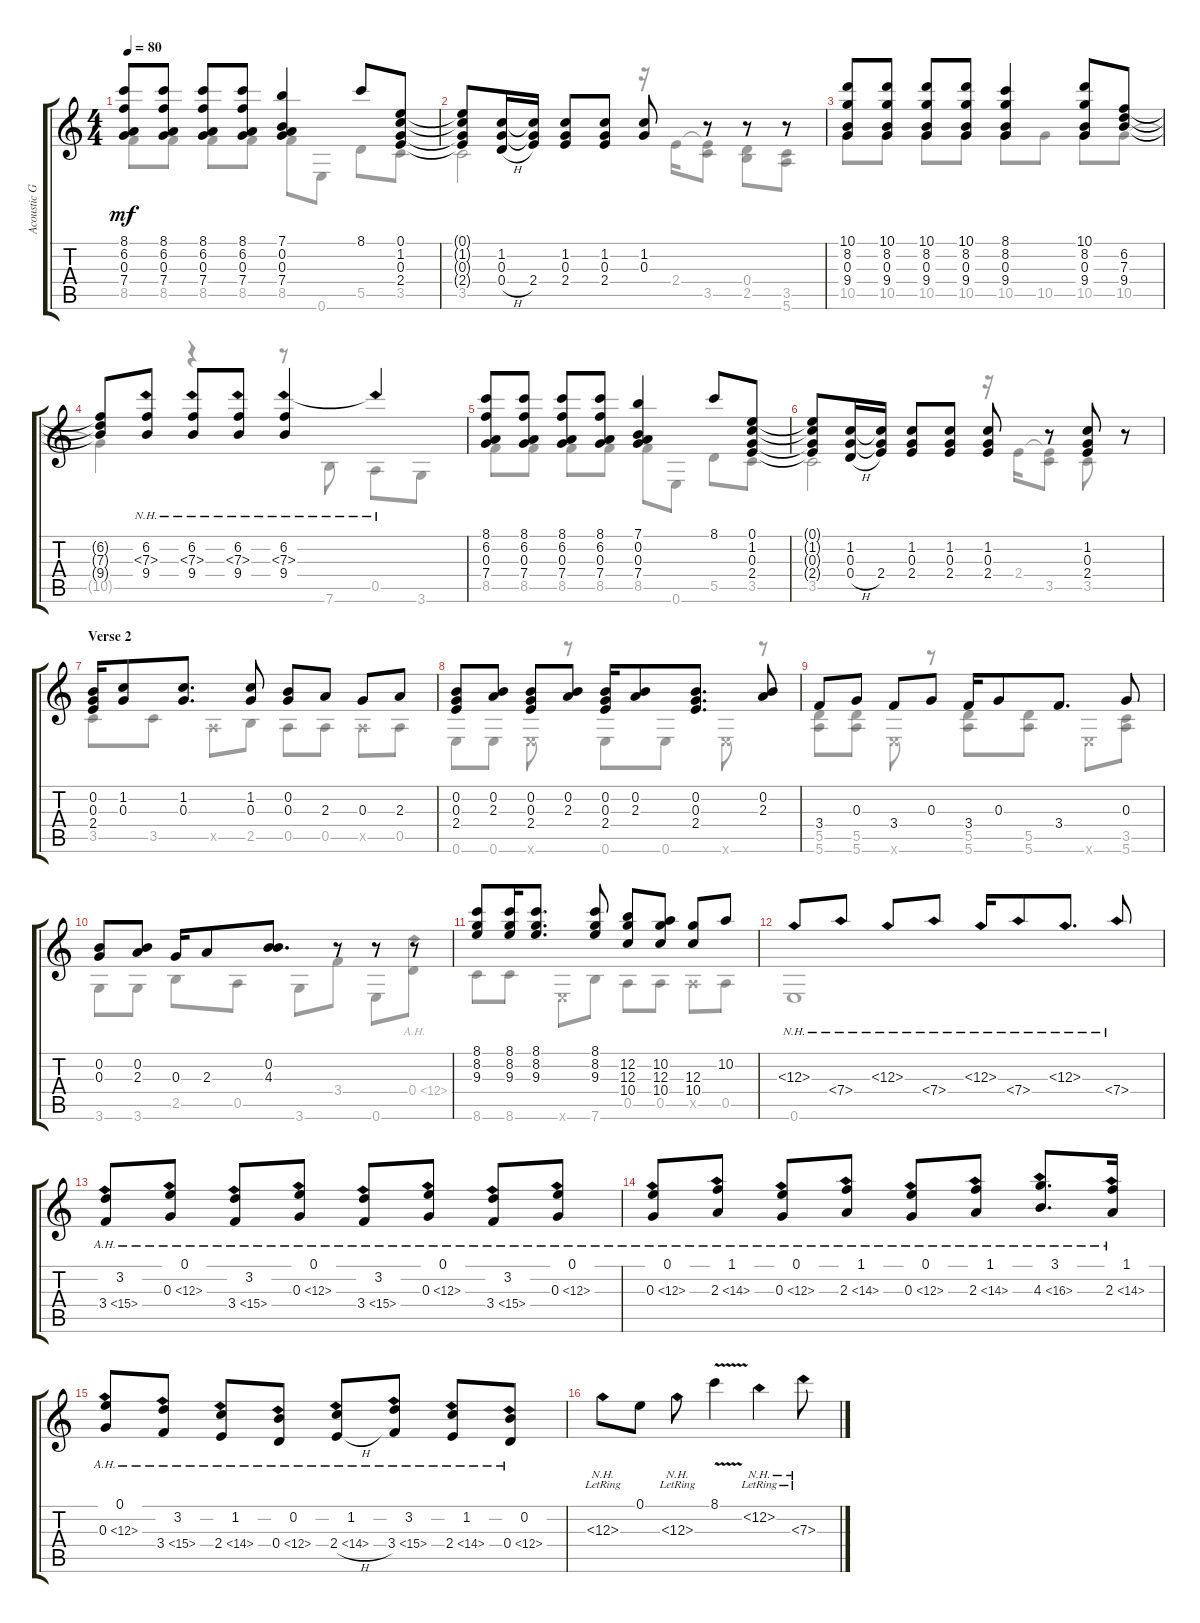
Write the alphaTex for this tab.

\track ("Acoustic Guitar (Nylon)" "Acoustic G") {instrument acousticguitarnylon}
\staff {score tabs}
\tuning (E4 B3 G3 D3 A2 E2) {hide}
\voice
\ts (4 4)
\tempo 80
\clef g2
\ks c
(8.1 6.2 0.3 7.4).8{dy mf} (8.1 6.2 0.3 7.4).8 (8.1 6.2 0.3 7.4).8 (8.1 6.2 0.3 7.4).8 (7.1 0.2 0.3 7.4).4 8.1.8 (0.1 1.2 0.3 2.4).8 |
(0.1{t} 1.2{t} 0.3{t} 2.4{t}).8 (1.2 0.3 0.4{h}).16 (1.2{t} 0.3{t} 2.4).16 (1.2 0.3 2.4).8 (1.2 0.3 2.4).8 (1.2 0.3).8 r.8 r.8 r.8 |
(10.1 8.2 0.3 9.4).8 (10.1 8.2 0.3 9.4).8 (10.1 8.2 0.3 9.4).8 (10.1 8.2 0.3 9.4).8 (8.1 8.2 0.3 9.4).4 (10.1 8.2 0.3 9.4).8 (6.2 7.3 9.4).8 |
(6.2{t} 7.3{t} 9.4{t}).8 (6.2 7.3{nh} 9.4).8 (6.2 7.3{nh} 9.4).8 (6.2 7.3{nh} 9.4).8 (6.2 7.3{nh} 9.4).4 7.3{nh t}.4 |
(8.1 6.2 0.3 7.4).8 (8.1 6.2 0.3 7.4).8 (8.1 6.2 0.3 7.4).8 (8.1 6.2 0.3 7.4).8 (7.1 0.2 0.3 7.4).4 8.1.8 (0.1 1.2 0.3 2.4).8 |
(0.1{t} 1.2{t} 0.3{t} 2.4{t}).8 (1.2 0.3 0.4{h}).16 (1.2{t} 0.3{t} 2.4).16 (1.2 0.3 2.4).8 (1.2 0.3 2.4).8 (1.2 0.3 2.4).8 r.8 (1.2 0.3 2.4).8 r.8 |
\section ("" "Verse 2")
(0.2 0.3 2.4).16 (1.2 0.3).8 (1.2 0.3).8{d} (1.2 0.3).8 (0.2 0.3).8 2.3.8 0.3.8 2.3.8 |
(0.2 0.3 2.4).8 (0.2 2.3).8 (0.2 0.3 2.4).8 (0.2 2.3).8 (0.2 0.3 2.4).16 (0.2 2.3).8 (0.2 0.3 2.4).8{d} (0.2 2.3).8 |
3.4.8 0.3.8 3.4.8 0.3.8 3.4.16 0.3.8 3.4.8{d} 0.3.8 |
(0.2 0.3).8 (0.2 2.3).8 0.3.16 2.3.8 (0.2 4.3).8{d} r.8 r.8 r.8 |
(8.1 8.2 9.3).8 (8.1 8.2 9.3).16 (8.1 8.2 9.3).8{d} (8.1 8.2 9.3).8 (12.2 12.3 10.4).8 (10.2 12.3 10.4).8 (12.3 10.4).8 10.2.8 |
12.3{nh}.8 7.4{nh}.8 12.3{nh}.8 7.4{nh}.8 12.3{nh}.16 7.4{nh}.8 12.3{nh}.8{d} 7.4{nh}.8 |
(3.2 3.4{ah 12}).8 (0.1 0.3{ah 12}).8 (3.2 3.4{ah 12}).8 (0.1 0.3{ah 12}).8 (3.2 3.4{ah 12}).8 (0.1 0.3{ah 12}).8 (3.2 3.4{ah 12}).8 (0.1 0.3{ah 12}).8 |
(0.1 0.3{ah 12}).8 (1.1 2.3{ah 12}).8 (0.1 0.3{ah 12}).8 (1.1 2.3{ah 12}).8 (0.1 0.3{ah 12}).8 (1.1 2.3{ah 12}).8 (3.1 4.3{ah 12}).8{d} (1.1 2.3{ah 12}).16 |
(0.1 0.3{ah 12}).8 (3.2 3.4{ah 12}).8 (1.2 2.4{ah 12}).8 (0.2 0.4{ah 12}).8 (1.2{h} 2.4{ah 12 h}).8 (3.2 3.4{ah 12}).8 (1.2 2.4{ah 12}).8 (0.2 0.4{ah 12}).8 |
12.3{nh lr}.8 0.1.8 12.3{nh lr}.8 8.1{v}.4 12.2{nh lr}.4 7.3{nh lr}.8
\voice
\clef g2
\ottava regular
\simile none
\ks c
8.5.8{dy mf} 8.5.8 8.5.8 8.5.8 8.5.8 0.6.8 5.5.8 3.5.8 |
3.5.2 r.16 2.4.16 (2.4{t} 3.5).8 (0.4 2.5).8 (3.5 5.6).8 |
10.5.8 10.5.8 10.5.8 10.5.8 10.5.8 10.5.8 10.5.8 10.5.8 |
10.5{t}.4 r.4 r.8 7.6.8 0.5.8 3.6.8 |
8.5.8 8.5.8 8.5.8 8.5.8 8.5.8 0.6.8 5.5.8 3.5.8 |
3.5.2 r.16 2.4.16 (2.4{t} 3.5).8 3.5.8 r.8 |
3.5.8 3.5.8 0.5{x}.8 2.5.8 0.5.8 0.5.8 0.5{x}.8 0.5.8 |
0.6.8 0.6.8 0.6{x}.8 r.8 0.6.8 0.6.8 0.6{x}.8 r.8 |
(5.5 5.6).8 (5.5 5.6).8 0.6{x}.8 r.8 (5.5 5.6).8 (5.5 5.6).8 0.6{x}.8 (3.5 5.6).8 |
3.6.8 3.6.8 2.5.8 0.5.8 3.6.8 3.4.8 0.6.8 0.4{ah 12}.8 |
8.6.8 8.6.8 0.6{x}.8 7.6.8 0.5.8 0.5.8 0.5{x}.8 0.5.8 |
0.6.1 |
|
|
|
